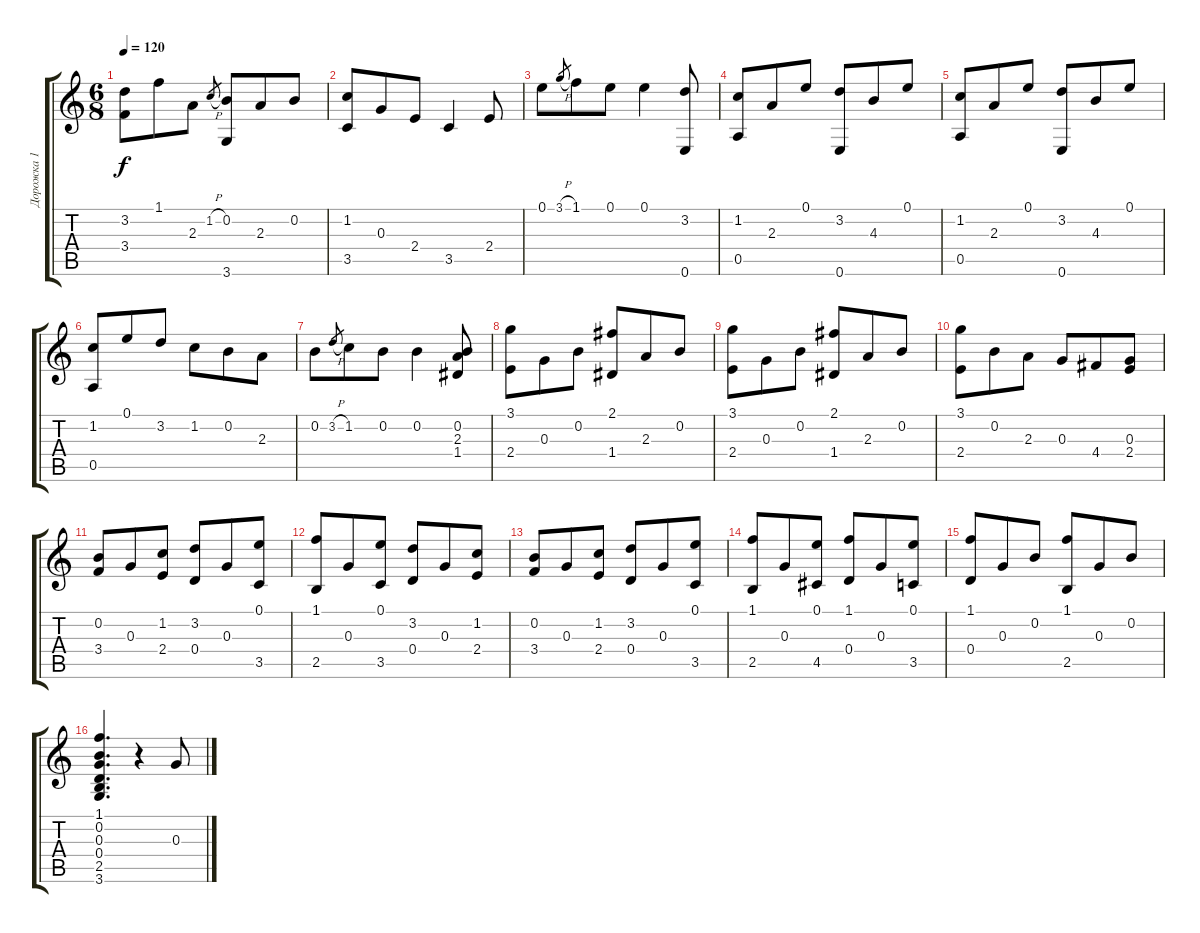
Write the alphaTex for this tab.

\track ("Дорожка 1" "Дорожка 1") {instrument acousticguitarnylon}
\staff {score tabs}
\tuning (E4 B3 G3 D3 A2 E2) {hide}
\ts (6 8)
\tempo 120
\clef g2
\ks c
(3.2 3.4).8{dy f} 1.1.8 2.3.8 1.2{h}.8{gr} (0.2 3.6).8 2.3.8 0.2.8 |
(1.2 3.5).8 0.3.8 2.4.8 3.5.4 2.4.8 |
0.1.8 3.1{h}.8{gr} 1.1.8 0.1.8 0.1.4 (3.2 0.6).8 |
(1.2 0.5).8 2.3.8 0.1.8 (3.2 0.6).8 4.3.8 0.1.8 |
(1.2 0.5).8 2.3.8 0.1.8 (3.2 0.6).8 4.3.8 0.1.8 |
(1.2 0.5).8 0.1.8 3.2.8 1.2.8 0.2.8 2.3.8 |
0.2.8 3.2{h}.8{gr} 1.2.8 0.2.8 0.2.4 (0.2 2.3 1.4).8 |
(3.1 2.4).8 0.3.8 0.2.8 (2.1 1.4).8 2.3.8 0.2.8 |
(3.1 2.4).8 0.3.8 0.2.8 (2.1 1.4).8 2.3.8 0.2.8 |
(3.1 2.4).8 0.2.8 2.3.8 0.3.8 4.4.8 (0.3 2.4).8 |
(0.2 3.4).8 0.3.8 (1.2 2.4).8 (3.2 0.4).8 0.3.8 (0.1 3.5).8 |
(1.1 2.5).8 0.3.8 (0.1 3.5).8 (3.2 0.4).8 0.3.8 (1.2 2.4).8 |
(0.2 3.4).8 0.3.8 (1.2 2.4).8 (3.2 0.4).8 0.3.8 (0.1 3.5).8 |
(1.1 2.5).8 0.3.8 (0.1 4.5).8 (1.1 0.4).8 0.3.8 (0.1 3.5).8 |
(1.1 0.4).8 0.3.8 0.2.8 (1.1 2.5).8 0.3.8 0.2.8 |
(1.1 0.2 0.3 0.4 2.5 3.6).4{d} r.4 0.3.8
